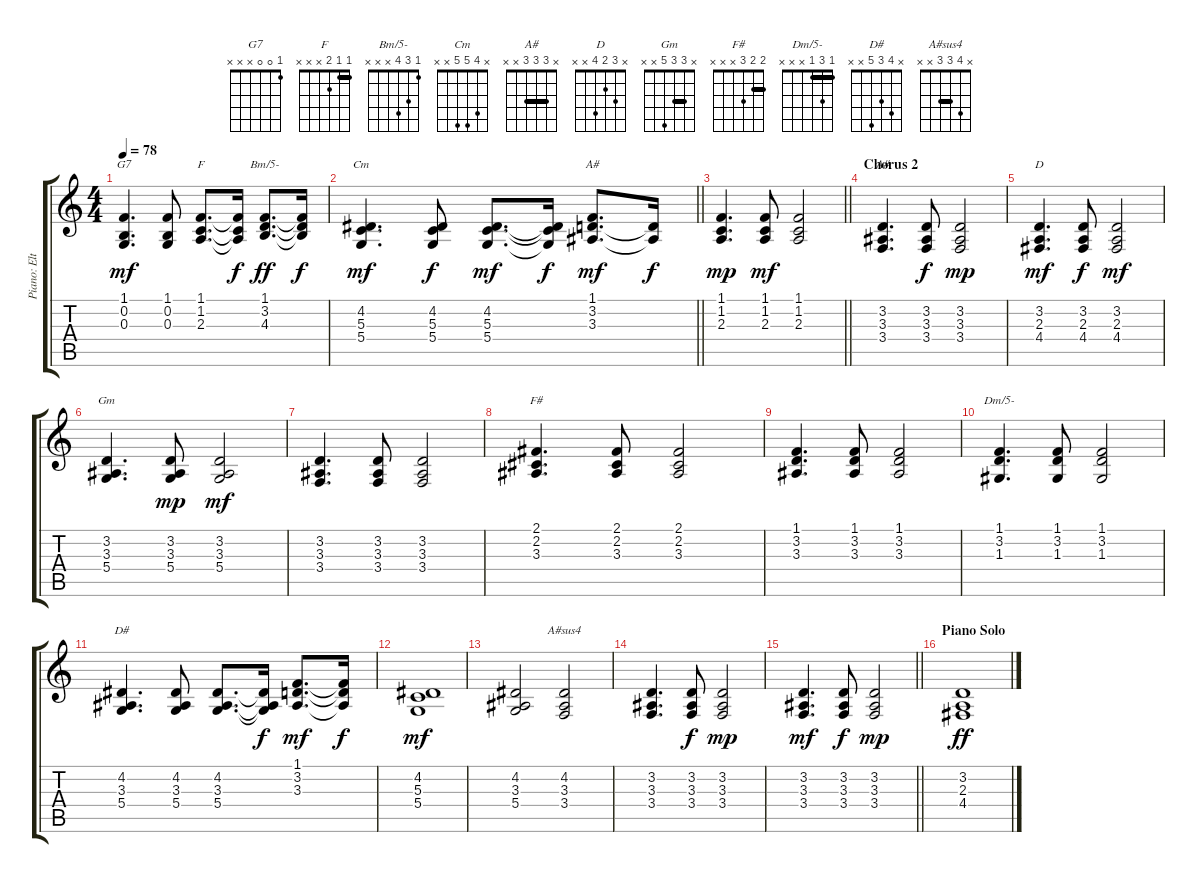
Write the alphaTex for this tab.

\track ("Piano: Elton John" "Piano: Elt") {instrument electricpiano2}
\staff {score tabs}
\tuning (E4 B3 G3 D3 A2 E2) {hide}
\chord ("G7" 1 0 0 x x x)
\chord ("F" 1 1 2 x x x) {barre 1}
\chord ("Bm/5-" 1 3 4 x x x)
\chord ("Cm" x 4 5 5 x x)
\chord ("A#" 1 3 3 x x x)
\chord ("A#" x 3 3 3 x x) {barre 3}
\chord ("D" x 3 2 4 x x)
\chord ("Gm" x 3 3 5 x x) {barre 3}
\chord ("F#" 2 2 3 x x x) {barre 2}
\chord ("Dm/5-" 1 3 1 x x x) {barre 1}
\chord ("D#" x 4 3 5 x x)
\chord ("A#sus4" x 4 3 3 x x) {barre 3}
\ts (4 4)
\tempo 78
\clef g2
\ks c
(1.1 0.2 0.3).4{d ch "G7" dy mf} (1.1 0.2 0.3).8 (1.1 1.2 2.3).8{d ch "F"} (1.1{t} 1.2{t} 2.3{t}).16{dy f} (1.1 3.2 4.3).8{d ch "Bm/5-" dy ff} (1.1{t} 3.2{t} 4.3{t}).16{dy f} |
\barLineRight lightlight
(4.2 5.3 5.4).4{d ch "Cm" dy mf} (4.2 5.3 5.4).8{dy f} (4.2 5.3 5.4).8{d dy mf} (4.2{t} 5.3{t} 5.4{t}).16{dy f} (1.1 3.2 3.3).8{d ch "A#" dy mf} (3.2{t} 3.3{t}).16{dy f} |
\barLineRight lightlight
(1.1 1.2 2.3).4{d dy mp} (1.1 1.2 2.3).8{dy mf} (1.1 1.2 2.3).2 |
\section ("" "Chorus 2")
(3.2 3.3 3.4).4{d ch "A#"} (3.2 3.3 3.4).8{dy f} (3.2 3.3 3.4).2{dy mp} |
(3.2 2.3 4.4).4{d ch "D" dy mf} (3.2 2.3 4.4).8{dy f} (3.2 2.3 4.4).2{dy mf} |
(3.2 3.3 5.4).4{d ch "Gm"} (3.2 3.3 5.4).8{dy mp} (3.2 3.3 5.4).2{dy mf} |
(3.2 3.3 3.4).4{d} (3.2 3.3 3.4).8 (3.2 3.3 3.4).2 |
(2.1 2.2 3.3).4{d ch "F#"} (2.1 2.2 3.3).8 (2.1 2.2 3.3).2 |
(1.1 3.2 3.3).4{d} (1.1 3.2 3.3).8 (1.1 3.2 3.3).2 |
(1.1 3.2 1.3).4{d ch "Dm/5-"} (1.1 3.2 1.3).8 (1.1 3.2 1.3).2 |
(4.2 3.3 5.4).4{d ch "D#"} (4.2 3.3 5.4).8 (4.2 3.3 5.4).8{d} (4.2{t} 3.3{t} 5.4{t}).16{dy f} (1.1 3.2 3.3).8{d dy mf} (1.1{t} 3.2{t} 3.3{t}).16{dy f} |
(4.2 5.3 5.4).1{dy mf} |
(4.2 3.3 5.4).2 (4.2 3.3 3.4).2{ch "A#sus4"} |
(3.2 3.3 3.4).4{d} (3.2 3.3 3.4).8{dy f} (3.2 3.3 3.4).2{dy mp} |
\barLineRight lightlight
(3.2 3.3 3.4).4{d dy mf} (3.2 3.3 3.4).8{dy f} (3.2 3.3 3.4).2{dy mp} |
\section ("" "Piano Solo")
(3.2 2.3 4.4).1{dy ff}
